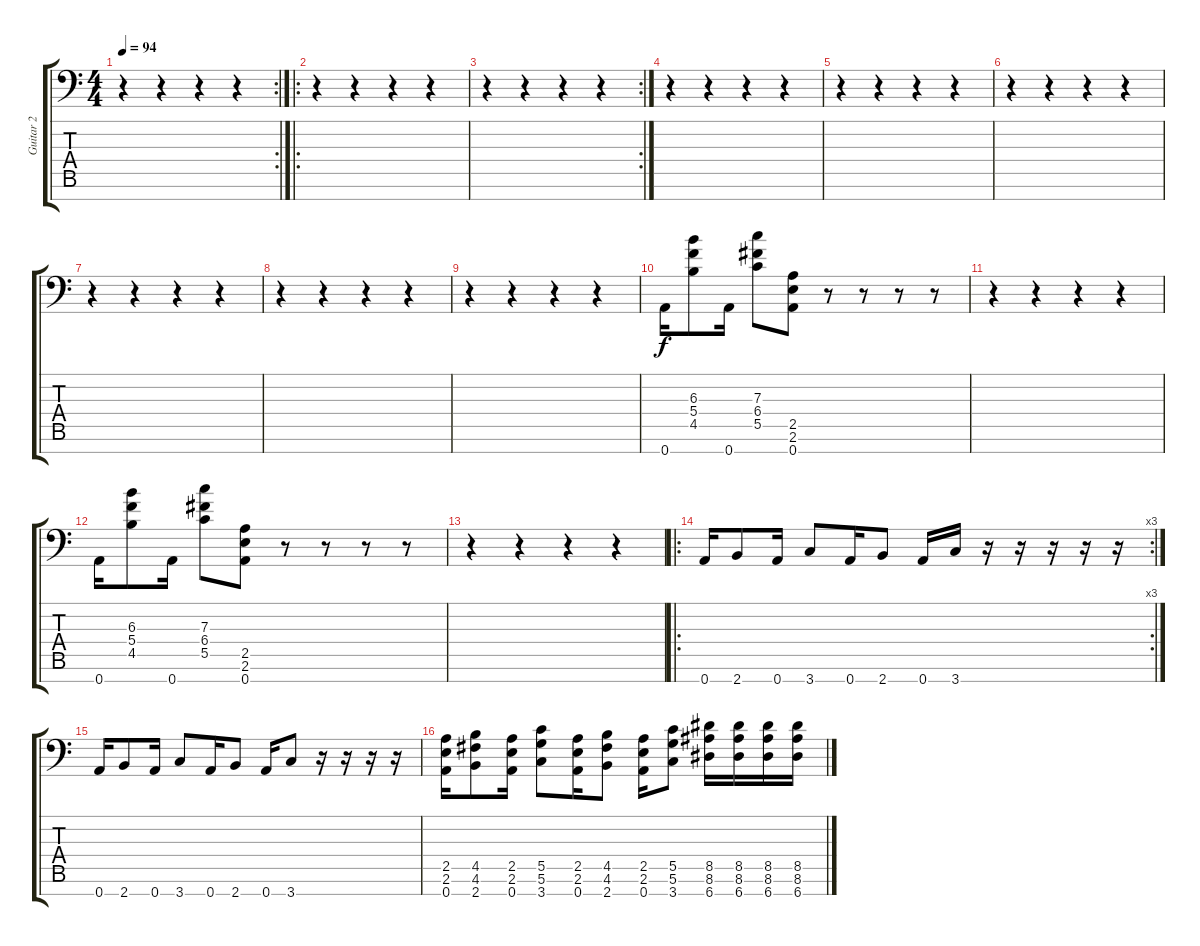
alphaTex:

\track ("Guitar 2" "Guitar 2") {instrument distortionguitar}
\staff {score tabs}
\tuning (D4 A3 F3 C3 G2 D2 A1) {hide}
\rc 2
\ts (4 4)
\tempo 94
\clef f4
\ks c
r.4{dy f instrument distortionguitar} r.4 r.4 r.4 |
\ro
r.4 r.4 r.4 r.4 |
\rc 2
r.4 r.4 r.4 r.4 |
r.4 r.4 r.4 r.4 |
r.4 r.4 r.4 r.4 |
r.4 r.4 r.4 r.4 |
r.4 r.4 r.4 r.4 |
r.4 r.4 r.4 r.4 |
r.4 r.4 r.4 r.4 |
0.7.16 (6.3 5.4 4.5).8 0.7.16 (7.3 6.4 5.5).8 (2.5 2.6 0.7).8{instrument taikodrum} r.8 r.8 r.8 r.8 |
r.4 r.4 r.4 r.4 |
0.7.16{instrument distortionguitar} (6.3 5.4 4.5).8 0.7.16 (7.3 6.4 5.5).8 (2.5 2.6 0.7).8{instrument taikodrum} r.8 r.8 r.8 r.8 |
r.4 r.4 r.4 r.4 |
\ro
\rc 3
0.7.16{instrument distortionguitar} 2.7.8 0.7.16 3.7.8 0.7.16 2.7.8 0.7.16 3.7.16 r.16 r.16 r.16 r.16 r.16 |
0.7.16 2.7.8 0.7.16 3.7.8 0.7.16 2.7.8 0.7.16 3.7.8 r.16 r.16 r.16 r.16 |
(2.5 2.6 0.7).16 (4.5 4.6 2.7).8 (2.5 2.6 0.7).16 (5.5 5.6 3.7).8 (2.5 2.6 0.7).16 (4.5 4.6 2.7).8 (2.5 2.6 0.7).16 (5.5 5.6 3.7).8 (8.5 8.6 6.7).16 (8.5 8.6 6.7).16 (8.5 8.6 6.7).16 (8.5 8.6 6.7).16
